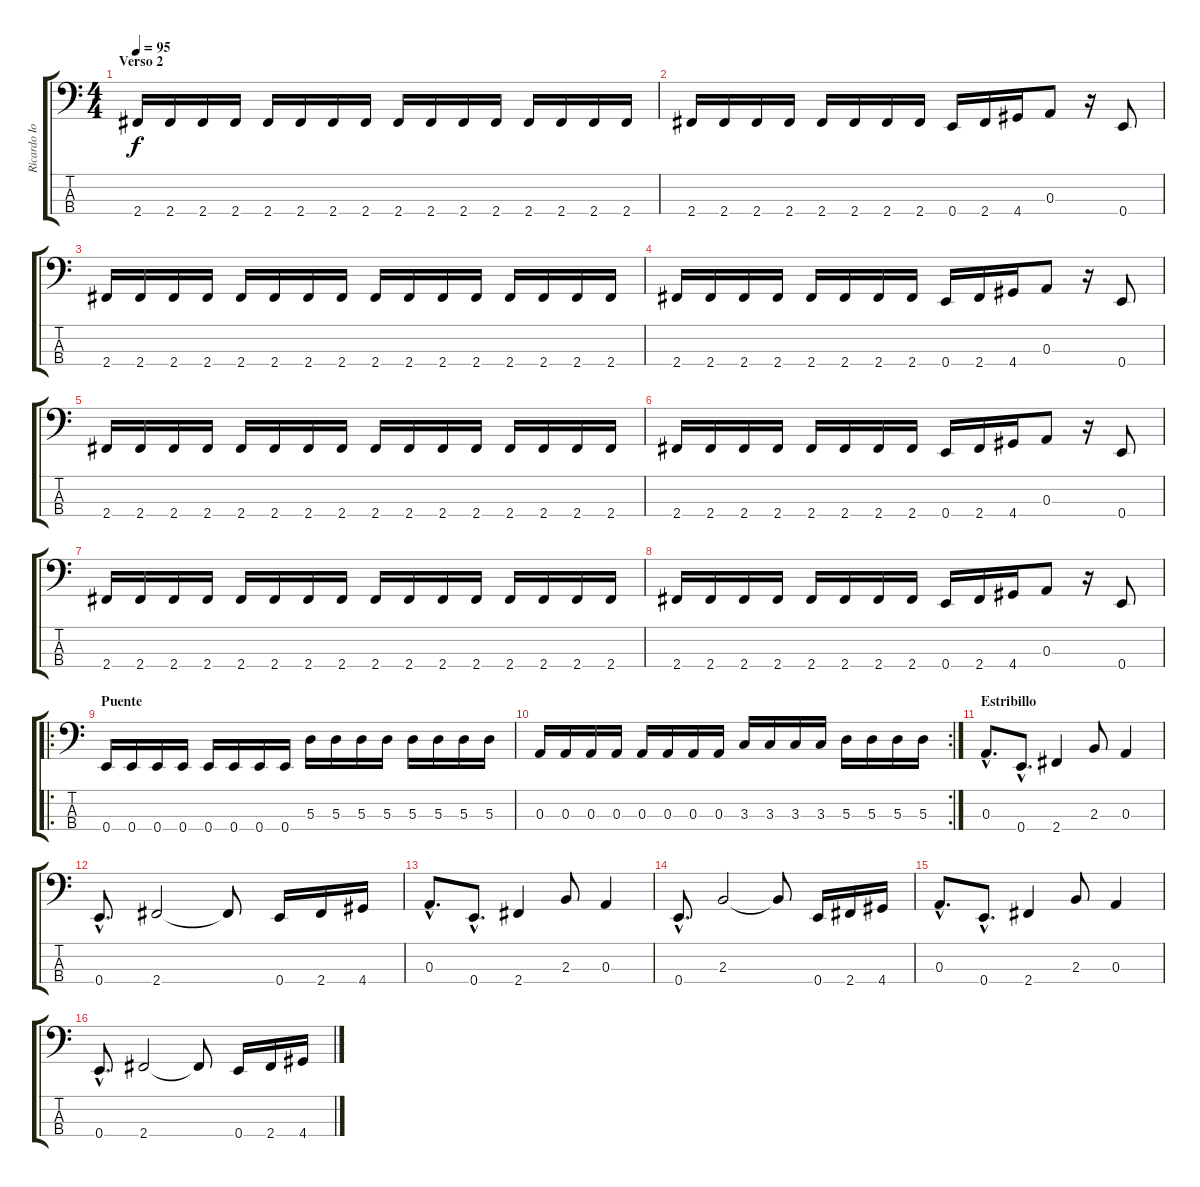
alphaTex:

\track ("Ricardo Iorio (bajo)" "Ricardo Io") {instrument electricbassfinger}
\staff {score tabs}
\tuning (G2 D2 A1 E1) {hide}
\ts (4 4)
\section ("" "Verso 2")
\tempo 95
\clef f4
\ks c
2.4.16{dy f} 2.4.16 2.4.16 2.4.16 2.4.16 2.4.16 2.4.16 2.4.16 2.4.16 2.4.16 2.4.16 2.4.16 2.4.16 2.4.16 2.4.16 2.4.16 |
2.4.16 2.4.16 2.4.16 2.4.16 2.4.16 2.4.16 2.4.16 2.4.16 0.4.16 2.4.16 4.4.16 0.3.8 r.16 0.4.8 |
2.4.16 2.4.16 2.4.16 2.4.16 2.4.16 2.4.16 2.4.16 2.4.16 2.4.16 2.4.16 2.4.16 2.4.16 2.4.16 2.4.16 2.4.16 2.4.16 |
2.4.16 2.4.16 2.4.16 2.4.16 2.4.16 2.4.16 2.4.16 2.4.16 0.4.16 2.4.16 4.4.16 0.3.8 r.16 0.4.8 |
2.4.16 2.4.16 2.4.16 2.4.16 2.4.16 2.4.16 2.4.16 2.4.16 2.4.16 2.4.16 2.4.16 2.4.16 2.4.16 2.4.16 2.4.16 2.4.16 |
2.4.16 2.4.16 2.4.16 2.4.16 2.4.16 2.4.16 2.4.16 2.4.16 0.4.16 2.4.16 4.4.16 0.3.8 r.16 0.4.8 |
2.4.16 2.4.16 2.4.16 2.4.16 2.4.16 2.4.16 2.4.16 2.4.16 2.4.16 2.4.16 2.4.16 2.4.16 2.4.16 2.4.16 2.4.16 2.4.16 |
2.4.16 2.4.16 2.4.16 2.4.16 2.4.16 2.4.16 2.4.16 2.4.16 0.4.16 2.4.16 4.4.16 0.3.8 r.16 0.4.8 |
\ro
\section ("" "Puente")
0.4.16 0.4.16 0.4.16 0.4.16 0.4.16 0.4.16 0.4.16 0.4.16 5.3.16 5.3.16 5.3.16 5.3.16 5.3.16 5.3.16 5.3.16 5.3.16 |
\rc 2
0.3.16 0.3.16 0.3.16 0.3.16 0.3.16 0.3.16 0.3.16 0.3.16 3.3.16 3.3.16 3.3.16 3.3.16 5.3.16 5.3.16 5.3.16 5.3.16 |
\section ("" "Estribillo")
0.3{hac}.8{d} 0.4{hac}.8{d} 2.4.4 2.3.8 0.3.4 |
0.4{hac}.8{d} 2.4.2 2.4{t}.8 0.4.16 2.4.16 4.4.16 |
0.3{hac}.8{d} 0.4{hac}.8{d} 2.4.4 2.3.8 0.3.4 |
0.4{hac}.8{d} 2.3.2 2.3{t}.8 0.4.16 2.4.16 4.4.16 |
0.3{hac}.8{d} 0.4{hac}.8{d} 2.4.4 2.3.8 0.3.4 |
0.4{hac}.8{d} 2.4.2 2.4{t}.8 0.4.16 2.4.16 4.4.16
